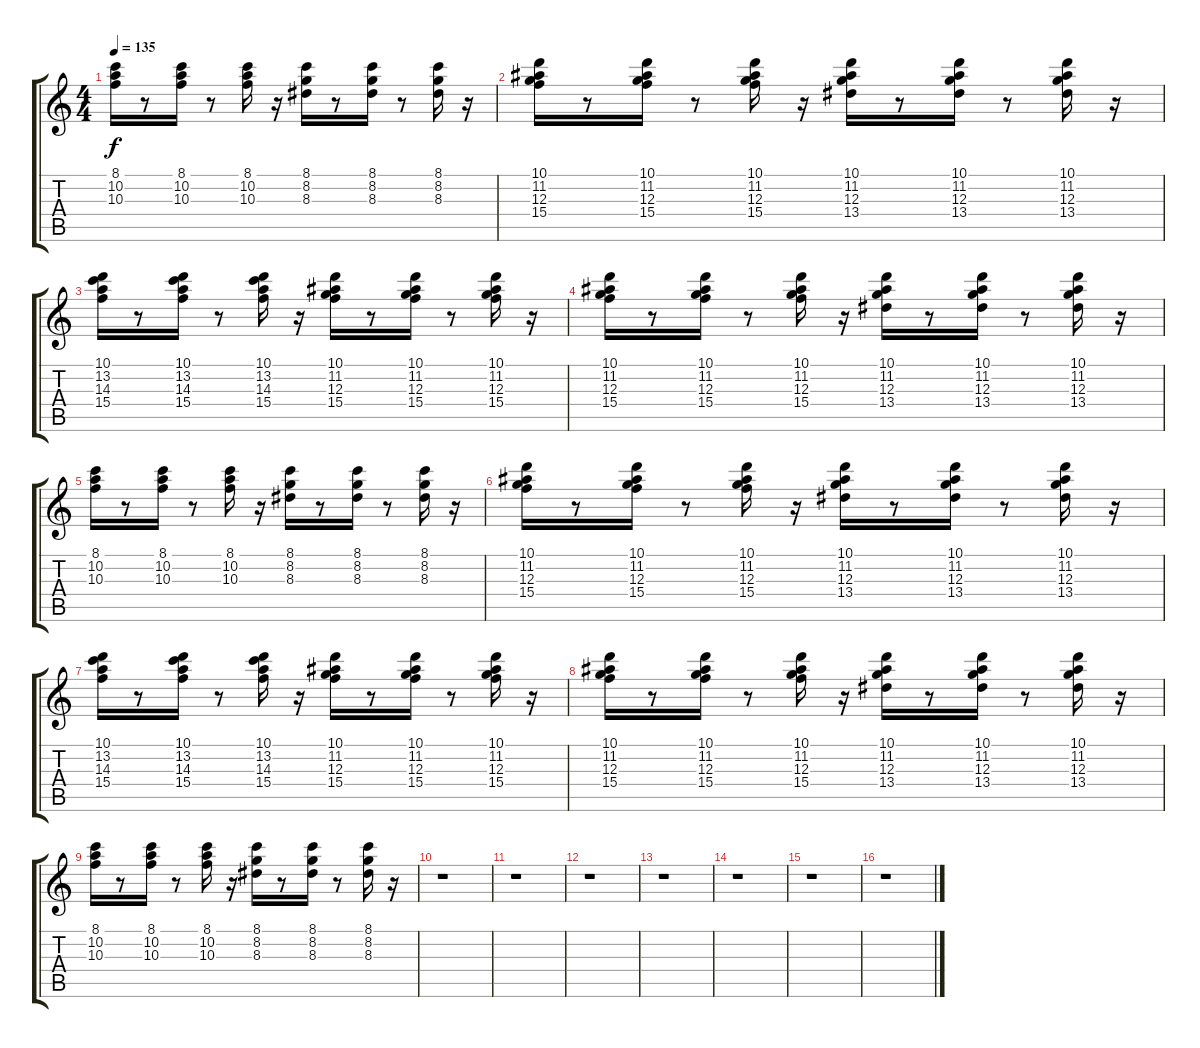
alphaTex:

\track "" {instrument slapbass2}
\staff {score tabs}
\tuning (E4 B3 G3 D3 A2 E2) {hide}
\ts (4 4)
\tempo 135
\clef g2
\ks c
(8.1 10.2 10.3).16{dy f} r.8 (8.1 10.2 10.3).16 r.8 (8.1 10.2 10.3).16 r.16 (8.1 8.2 8.3).16 r.8 (8.1 8.2 8.3).16 r.8 (8.1 8.2 8.3).16 r.16 |
(10.1 11.2 12.3 15.4).16 r.8 (10.1 11.2 12.3 15.4).16 r.8 (10.1 11.2 12.3 15.4).16 r.16 (10.1 11.2 12.3 13.4).16 r.8 (10.1 11.2 12.3 13.4).16 r.8 (10.1 11.2 12.3 13.4).16 r.16 |
(10.1 13.2 14.3 15.4).16 r.8 (10.1 13.2 14.3 15.4).16 r.8 (10.1 13.2 14.3 15.4).16 r.16 (10.1 11.2 12.3 15.4).16 r.8 (10.1 11.2 12.3 15.4).16 r.8 (10.1 11.2 12.3 15.4).16 r.16 |
(10.1 11.2 12.3 15.4).16 r.8 (10.1 11.2 12.3 15.4).16 r.8 (10.1 11.2 12.3 15.4).16 r.16 (10.1 11.2 12.3 13.4).16 r.8 (10.1 11.2 12.3 13.4).16 r.8 (10.1 11.2 12.3 13.4).16 r.16 |
(8.1 10.2 10.3).16 r.8 (8.1 10.2 10.3).16 r.8 (8.1 10.2 10.3).16 r.16 (8.1 8.2 8.3).16 r.8 (8.1 8.2 8.3).16 r.8 (8.1 8.2 8.3).16 r.16 |
(10.1 11.2 12.3 15.4).16 r.8 (10.1 11.2 12.3 15.4).16 r.8 (10.1 11.2 12.3 15.4).16 r.16 (10.1 11.2 12.3 13.4).16 r.8 (10.1 11.2 12.3 13.4).16 r.8 (10.1 11.2 12.3 13.4).16 r.16 |
(10.1 13.2 14.3 15.4).16 r.8 (10.1 13.2 14.3 15.4).16 r.8 (10.1 13.2 14.3 15.4).16 r.16 (10.1 11.2 12.3 15.4).16 r.8 (10.1 11.2 12.3 15.4).16 r.8 (10.1 11.2 12.3 15.4).16 r.16 |
(10.1 11.2 12.3 15.4).16 r.8 (10.1 11.2 12.3 15.4).16 r.8 (10.1 11.2 12.3 15.4).16 r.16 (10.1 11.2 12.3 13.4).16 r.8 (10.1 11.2 12.3 13.4).16 r.8 (10.1 11.2 12.3 13.4).16 r.16 |
(8.1 10.2 10.3).16 r.8 (8.1 10.2 10.3).16 r.8 (8.1 10.2 10.3).16 r.16 (8.1 8.2 8.3).16 r.8 (8.1 8.2 8.3).16 r.8 (8.1 8.2 8.3).16 r.16 |
r.1 |
r.1 |
r.1 |
r.1 |
r.1 |
r.1 |
r.1
